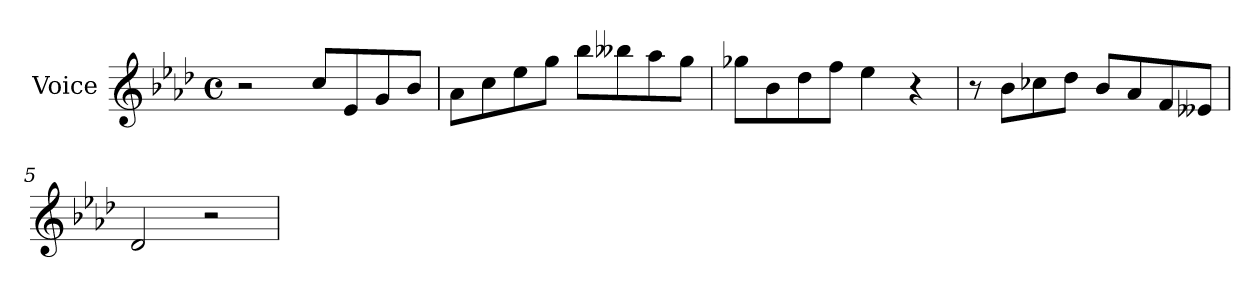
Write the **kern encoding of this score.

**kern
*part1
*staff1
*I"Voice
*I'Voice
*clefG2
*k[b-e-a-d-]
*M4/4
*met(c)
=1
2rcc
8cc/L
8e-/
8g/
8b-/J
=2
8a-\L
8cc\
8ee-\
8gg\J
8bb-\L
8bb--X\
8aa-\
8gg\J
=3
8gg-X\L
8b-\
8dd-\
8ff\J
4ee-\
4r
=4
8r
8b-\L
8cc-X\
8dd-\J
8b-/L
8a-/
8f/
8e--X/J
=5
2d-/
2rcc
=
*-
